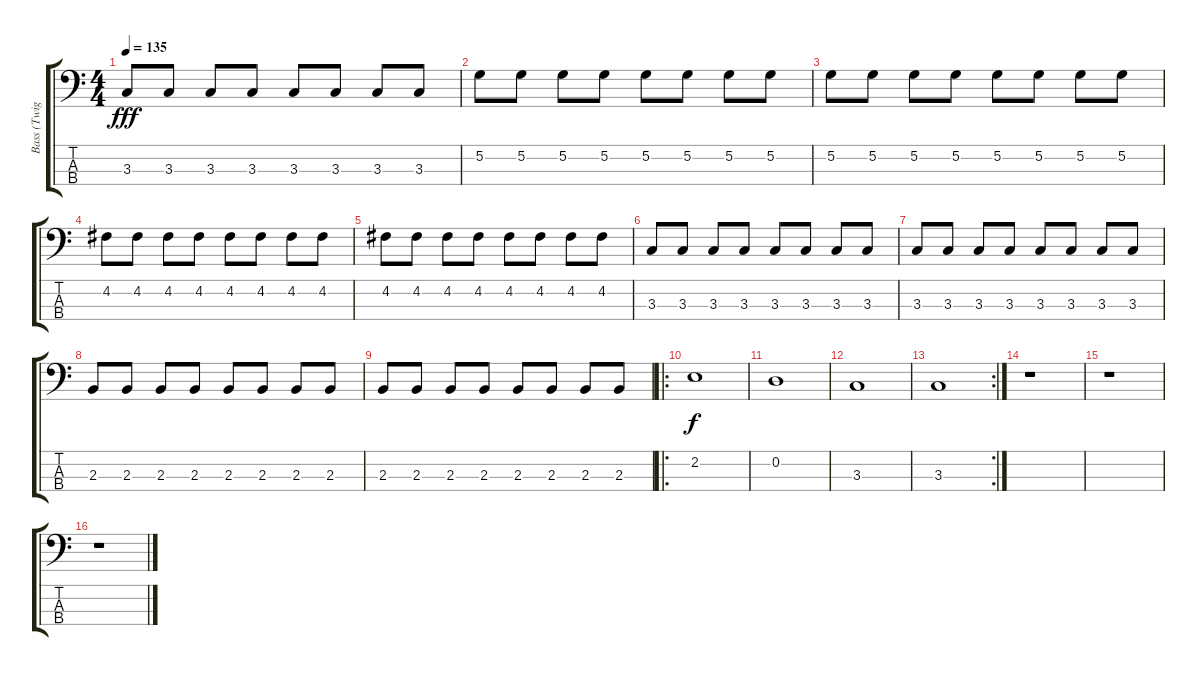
\track ("Bass (Twiggy Ramirez)" "Bass (Twig") {instrument electricbassfinger}
\staff {score tabs}
\tuning (G2 D2 A1 E1) {hide}
\ts (4 4)
\tempo 135
\clef f4
\ks c
3.3.8{dy fff} 3.3.8 3.3.8 3.3.8 3.3.8 3.3.8 3.3.8 3.3.8 |
5.2.8{volume 15 instrument electricbassfinger} 5.2.8 5.2.8 5.2.8 5.2.8 5.2.8 5.2.8 5.2.8 |
5.2.8 5.2.8 5.2.8 5.2.8 5.2.8 5.2.8 5.2.8 5.2.8 |
4.2.8 4.2.8 4.2.8 4.2.8 4.2.8 4.2.8 4.2.8 4.2.8 |
4.2.8 4.2.8 4.2.8 4.2.8 4.2.8 4.2.8 4.2.8 4.2.8 |
3.3.8 3.3.8 3.3.8 3.3.8 3.3.8 3.3.8 3.3.8 3.3.8 |
3.3.8 3.3.8 3.3.8 3.3.8 3.3.8 3.3.8 3.3.8 3.3.8 |
2.3.8 2.3.8 2.3.8 2.3.8 2.3.8 2.3.8 2.3.8 2.3.8 |
2.3.8 2.3.8 2.3.8 2.3.8 2.3.8 2.3.8 2.3.8 2.3.8 |
\ro
2.2.1{dy f} |
0.2.1 |
3.3.1 |
\rc 2
3.3.1 |
r.1 |
r.1 |
r.1
